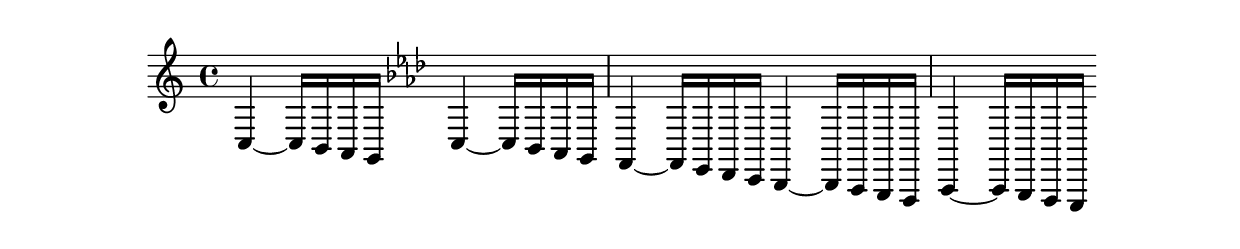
\version "2.18.2"
\book {
  \header {
  }
  
  \new Staff = Staff \with { } 
  \context Staff = Staff {
    \relative c {
      c4 ~ c16 b a g
      %{in macros%}
      \key aes \major
      c4 ~ c16 bes aes g
  
      %{short tie%}
      f4 ~ f16 ees des c
      bes4 ~ bes16 aes g f
  
      %{short tie in macro%}
      aes4 ~ aes16 g f ees
    }
  }
}